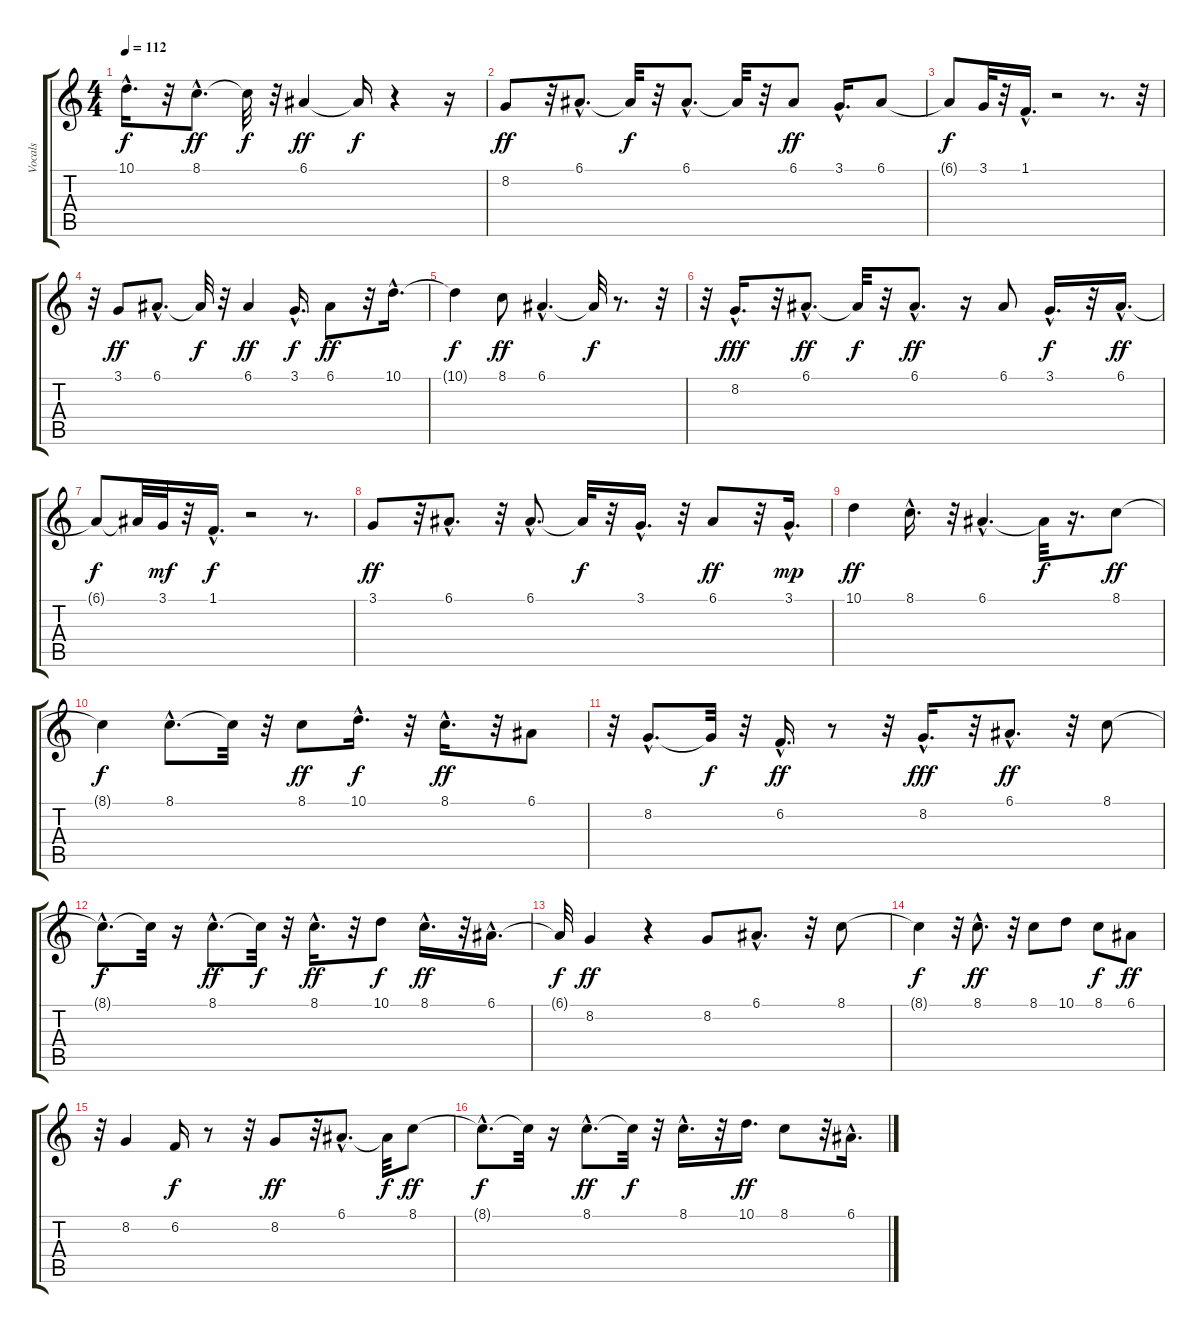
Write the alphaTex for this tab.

\track ("Vocals" "Vocals") {instrument lead1square}
\staff {score tabs}
\tuning (E4 B3 G3 D3 A2 E2) {hide}
\ts (4 4)
\tempo 112
\clef g2
\ks c
10.1{hac t}.16{d dy f} r.32 8.1{hac}.8{d dy ff} 8.1{t}.32{dy f} r.32 6.1.4{dy ff} 6.1{t}.16{dy f} r.4 r.16 |
8.2.8{dy ff} r.32 6.1{hac}.8{d} 6.1{t}.32{dy f} r.32 6.1{hac}.8{d} 6.1{t}.32 r.32 6.1.8{dy ff} 3.1{hac}.16{d} 6.1.8 |
6.1{t}.8{dy f} 3.1.32 r.32 1.1{hac}.16{d} r.2 r.8{d} r.32 |
r.32 3.1.8{dy ff} 6.1{hac}.8{d} 6.1{t}.32{dy f} r.32 6.1.4{dy ff} 3.1{hac}.16{d dy f} 6.1.8{dy ff} r.32 10.1{hac}.16{d} |
10.1{t}.4{dy f} 8.1.8{dy ff} 6.1{hac}.4{d} 6.1{t}.32{dy f} r.8{d} r.32 |
r.32 8.2{hac}.16{d dy fff} r.32 6.1{hac}.8{d dy ff} 6.1{t}.32{dy f} r.32 6.1{hac}.8{d dy ff} r.16 6.1.8 3.1{hac}.16{d dy f} r.32 6.1{hac}.16{d dy ff} |
6.1{t}.8{dy f} 6.1{t}.32 3.1.32{dy mf} r.32 1.1{hac}.16{d dy f} r.2 r.8{d} |
3.1.8{dy ff} r.32 6.1{hac}.8{d} r.32 6.1{hac}.8{d} 6.1{t}.32{dy f} r.32 3.1{hac}.16{d} r.32 6.1.8{dy ff} r.32 3.1{hac}.16{d dy mp} |
10.1.4{dy ff} 8.1{hac}.16{d} r.32 6.1{hac}.4{d} 6.1{t}.32{dy f} r.16{d} 8.1.8{dy ff} |
8.1{t}.4{dy f} 8.1{hac}.8{d} 8.1{t}.32 r.32 8.1.8{dy ff} 10.1{hac}.16{d dy f} r.32 8.1{hac}.16{d dy ff} r.32 6.1.8 |
r.32 8.2{hac}.8{d} 8.2{t}.32{dy f} r.32 6.2{hac}.16{d dy ff} r.8 r.32 8.2{hac}.16{d dy fff} r.32 6.1{hac}.8{d dy ff} r.32 8.1.8 |
8.1{hac t}.8{d dy f} 8.1{t}.32 r.16 8.1{hac}.8{d dy ff} 8.1{t}.32{dy f} r.32 8.1{hac}.16{d dy ff} r.32 10.1.8{dy f} 8.1{hac}.16{d dy ff} r.32 6.1{hac}.16{d} |
6.1{t}.32{dy f} 8.2.4{dy ff} r.4 8.2.8 6.1{hac}.8{d} r.32 8.1.8 |
8.1{t}.4{dy f} r.32 8.1{hac}.8{d dy ff} r.32 8.1.8 10.1.8 8.1.8{dy f} 6.1.8{dy ff} |
r.32 8.2.4 6.2.16{dy f} r.8 r.32 8.2.8{dy ff} r.32 6.1{hac}.8{d} 6.1{t}.32{dy f} 8.1.8{dy ff} |
8.1{hac t}.8{d dy f} 8.1{t}.32 r.16 8.1{hac}.8{d dy ff} 8.1{t}.32{dy f} r.32 8.1{hac}.16{d} r.32 10.1.16{d dy ff} 8.1.8 r.32 6.1{hac}.16{d}
